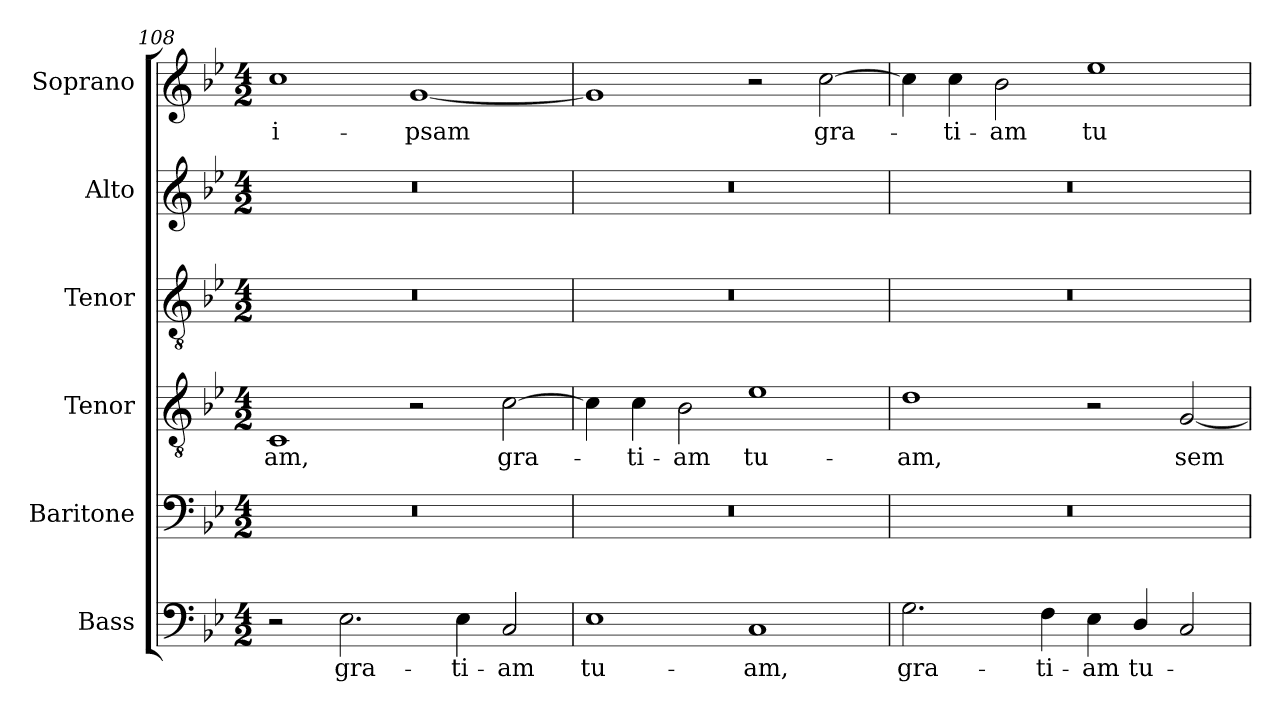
**kern	**text	**kern	**kern	**text	**kern	**kern	**kern	**text
*part6	*part6	*part5	*part4	*part4	*part3	*part2	*part1	*part1
*staff6	*staff6	*staff5	*staff4	*staff4	*staff3	*staff2	*staff1	*staff1
*I"Bass	*	*I"Baritone	*I"Tenor	*	*I"Tenor	*I"Alto	*I"Soprano	*
*I'B.	*	*I'Bar.	*I'T2.	*	*I'T1.	*I'A.	*I'S.	*
*clefF4	*	*clefF4	*clefGv2	*	*clefGv2	*clefG2	*clefG2	*
*	*	*	*ITrd7c12	*	*	*	*	*
*k[b-e-]	*	*k[b-e-]	*k[b-e-]	*	*k[b-e-]	*k[b-e-]	*k[b-e-]	*
*B-:	*	*B-:	*B-:	*	*B-:	*B-:	*B-:	*
*M4/2	*	*M4/2	*M4/2	*	*M4/2	*M4/2	*M4/2	*
=108	=108	=108	=108	=108	=108	=108	=108	=108
!	!	!LO:N:vis=1	!	!	!	!	!	!
!	!	!	!	!LO:LY:b:color=#000000	!LO:N:vis=1	!LO:N:vis=1	!	!
!	!	!	!	!	!	!	!	!LO:LY:b:color=#000000
2r	.	0r	1CCi	-am,	0r	0r	1cci	i-
!	!LO:LY:b:color=#000000	!	!	!	!	!	!	!
2.E-i\	gra-	.	.	.	.	.	.	.
!	!	!	!	!	!	!	!	!LO:LY:b:color=#000000
.	.	.	2r	.	.	.	[1gi	-psam
!	!LO:LY:b:color=#000000	!	!	!	!	!	!	!
4E-i\	-ti-	.	.	.	.	.	.	.
!	!LO:LY:b:color=#000000	!	!	!	!	!	!	!
!	!	!	!	!LO:LY:b:color=#000000	!	!	!	!
2Ci/	-am	.	[2Ci\	gra-	.	.	.	.
!!LO:LB:g=z
=109	=109	=109	=109	=109	=109	=109	=109	=109
!	!LO:LY:b:color=#000000	!LO:N:vis=1	!	!	!LO:N:vis=1	!LO:N:vis=1	!	!
1E-i	tu-	0r	4Ci\]	.	0r	0r	1gi]	.
!	!	!	!	!LO:LY:b:color=#000000	!	!	!	!
.	.	.	4Ci\	-ti-	.	.	.	.
!	!	!	!	!LO:LY:b:color=#000000	!	!	!	!
.	.	.	2BB-i\	-am	.	.	.	.
!	!LO:LY:b:color=#000000	!	!	!	!	!	!	!
!	!	!	!	!LO:LY:b:color=#000000	!	!	!	!
1Ci	-am,	.	1E-i	tu-	.	.	2r	.
!	!	!	!	!	!	!	!	!LO:LY:b:color=#000000
.	.	.	.	.	.	.	[2cci\	gra-
=110	=110	=110	=110	=110	=110	=110	=110	=110
!	!LO:LY:b:color=#000000	!LO:N:vis=1	!	!	!	!	!	!
!	!	!	!	!LO:LY:b:color=#000000	!LO:N:vis=1	!LO:N:vis=1	!	!
2.Gi\	gra-	0r	1Di	-am,	0r	0r	4cci\]	.
!	!	!	!	!	!	!	!	!LO:LY:b:color=#000000
.	.	.	.	.	.	.	4cci\	-ti-
!	!	!	!	!	!	!	!	!LO:LY:b:color=#000000
.	.	.	.	.	.	.	2b-i\	-am
!	!LO:LY:b:color=#000000	!	!	!	!	!	!	!
4Fi\	-ti-	.	.	.	.	.	.	.
!	!LO:LY:b:color=#000000	!	!	!	!	!	!	!
!	!	!	!	!	!	!	!	!LO:LY:b:color=#000000
4E-i\	-am	.	2r	.	.	.	1ee-i	tu-
!	!LO:LY:b:color=#000000	!	!	!	!	!	!	!
4Di/	tu-	.	.	.	.	.	.	.
!	!	!	!	!LO:LY:b:color=#000000	!	!	!	!
2Ci/	.	.	[2GGi/	sem-	.	.	.	.
=	=	=	=	=	=	=	=	=
*-	*-	*-	*-	*-	*-	*-	*-	*-
